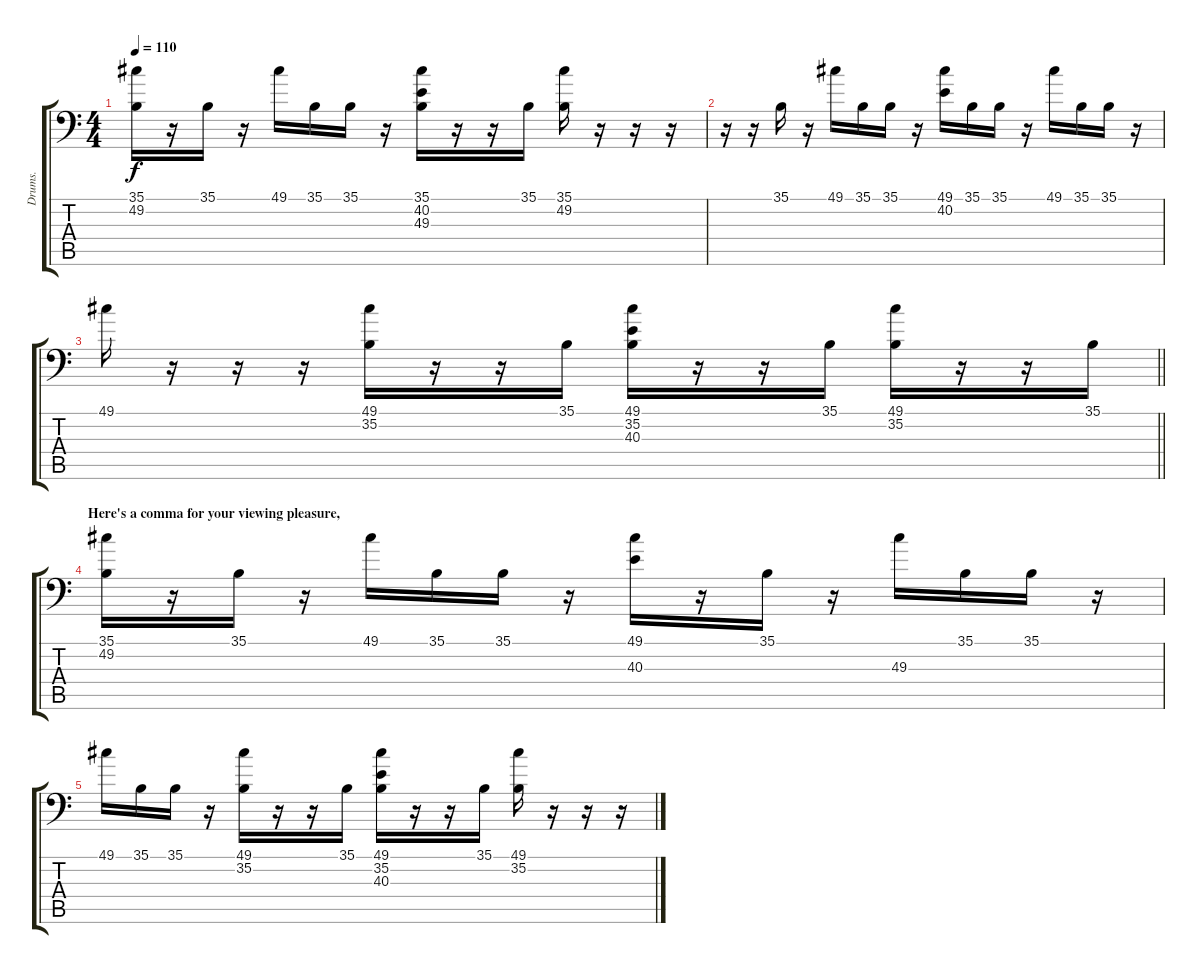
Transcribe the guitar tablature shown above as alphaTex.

\track ("Drums." "Drums.") {instrument acousticgrandpiano}
\staff {score tabs}
\tuning (C-1 C-1 C-1 C-1 C-1 C-1) {hide}
\ts (4 4)
\tempo 110
\clef f4
\ks c
(35.1 49.2).16{dy f} r.16 35.1.16 r.16 49.1.16 35.1.16 35.1.16 r.16 (35.1 40.2 49.3).16 r.16 r.16 35.1.16 (35.1 49.2).16 r.16 r.16 r.16 |
r.16 r.16 35.1.16 r.16 49.1.16 35.1.16 35.1.16 r.16 (49.1 40.2).16 35.1.16 35.1.16 r.16 49.1.16 35.1.16 35.1.16 r.16 |
\barLineRight lightlight
49.1.16 r.16 r.16 r.16 (49.1 35.2).16 r.16 r.16 35.1.16 (49.1 35.2 40.3).16 r.16 r.16 35.1.16 (49.1 35.2).16 r.16 r.16 35.1.16 |
\section ("" "Here's a comma for your viewing pleasure,")
(35.1 49.2).16 r.16 35.1.16 r.16 49.1.16 35.1.16 35.1.16 r.16 (49.1 40.3).16 r.16 35.1.16 r.16 49.3.16 35.1.16 35.1.16 r.16 |
49.1.16 35.1.16 35.1.16 r.16 (49.1 35.2).16 r.16 r.16 35.1.16 (49.1 35.2 40.3).16 r.16 r.16 35.1.16 (49.1 35.2).16 r.16 r.16 r.16
